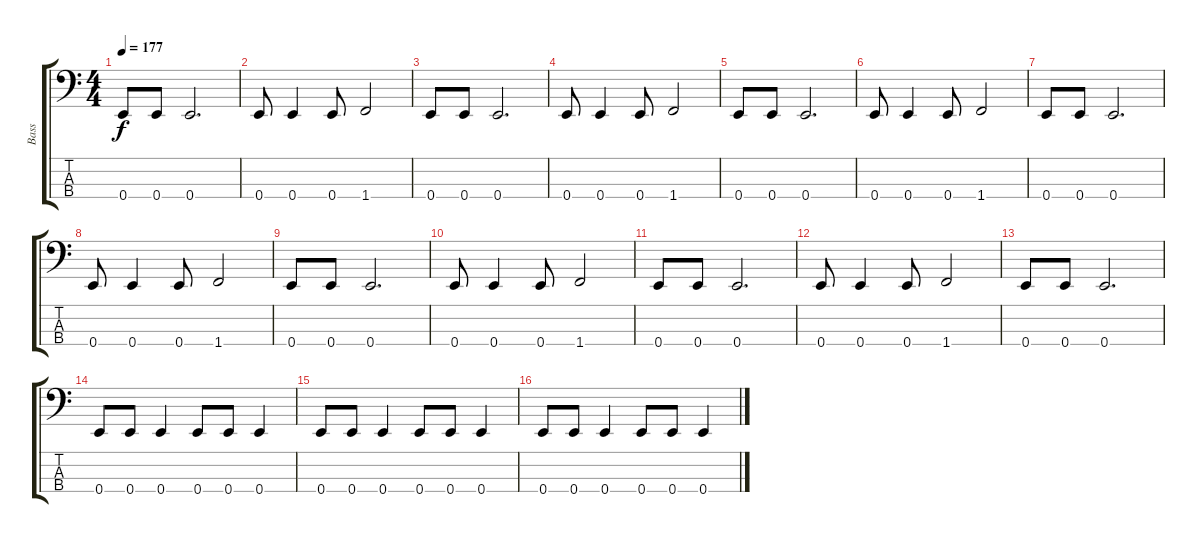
\track ("Bass" "Bass") {instrument electricbasspick}
\staff {score tabs}
\tuning (G2 D2 A1 E1) {hide}
\ts (4 4)
\tempo 177
\clef f4
\ks c
0.4.8{dy f} 0.4.8 0.4.2{d} |
0.4.8 0.4.4 0.4.8 1.4.2 |
0.4.8 0.4.8 0.4.2{d} |
0.4.8 0.4.4 0.4.8 1.4.2 |
0.4.8 0.4.8 0.4.2{d} |
0.4.8 0.4.4 0.4.8 1.4.2 |
0.4.8 0.4.8 0.4.2{d} |
0.4.8 0.4.4 0.4.8 1.4.2 |
0.4.8 0.4.8 0.4.2{d} |
0.4.8 0.4.4 0.4.8 1.4.2 |
0.4.8 0.4.8 0.4.2{d} |
0.4.8 0.4.4 0.4.8 1.4.2 |
0.4.8 0.4.8 0.4.2{d} |
0.4.8 0.4.8 0.4.4 0.4.8 0.4.8 0.4.4 |
0.4.8 0.4.8 0.4.4 0.4.8 0.4.8 0.4.4 |
0.4.8 0.4.8 0.4.4 0.4.8 0.4.8 0.4.4
